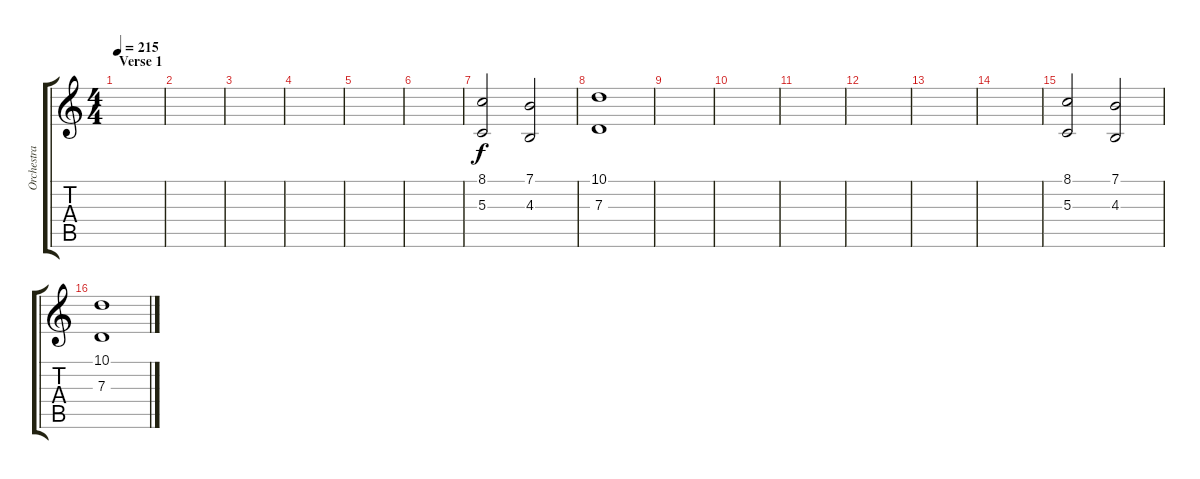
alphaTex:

\track ("Orchestra Hit" "Orchestra ") {instrument orchestrahit}
\staff {score tabs}
\tuning (E4 B3 G3 D3 A2 E2) {hide}
\ts (4 4)
\section ("" "Verse 1")
\tempo 215
\clef g2
\ks c
|
|
|
|
|
|
(8.1 5.3).2 (7.1 4.3).2 |
(10.1 7.3).1 |
|
|
|
|
|
|
(8.1 5.3).2 (7.1 4.3).2 |
(10.1 7.3).1
